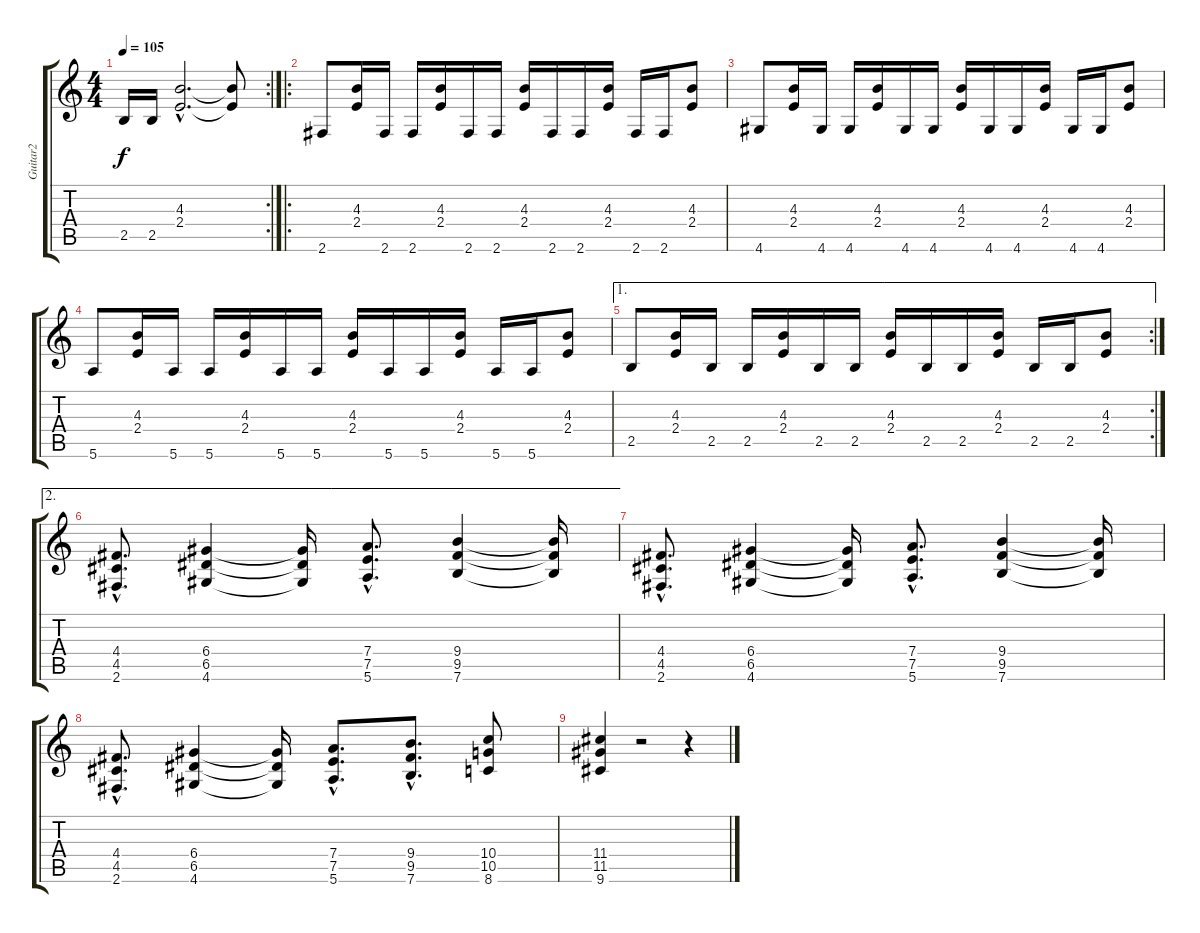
\track ("Guitar2" "Guitar2") {instrument distortionguitar}
\staff {score tabs}
\tuning (E4 B3 G3 D3 A2 E2) {hide}
\rc 2
\ts (4 4)
\tempo 105
\clef g2
\ks c
2.5.16{dy f} 2.5.16 (4.3{hac} 2.4{hac}).2{d} (4.3{t} 2.4{t}).8 |
\ro
2.6.8 (4.3 2.4).16 2.6.16 2.6.16 (4.3 2.4).16 2.6.16 2.6.16 (4.3 2.4).16 2.6.16 2.6.16 (4.3 2.4).16 2.6.16 2.6.16 (4.3 2.4).8 |
4.6.8 (4.3 2.4).16 4.6.16 4.6.16 (4.3 2.4).16 4.6.16 4.6.16 (4.3 2.4).16 4.6.16 4.6.16 (4.3 2.4).16 4.6.16 4.6.16 (4.3 2.4).8 |
5.6.8 (4.3 2.4).16 5.6.16 5.6.16 (4.3 2.4).16 5.6.16 5.6.16 (4.3 2.4).16 5.6.16 5.6.16 (4.3 2.4).16 5.6.16 5.6.16 (4.3 2.4).8 |
\ae 1
\rc 2
2.5.8 (4.3 2.4).16 2.5.16 2.5.16 (4.3 2.4).16 2.5.16 2.5.16 (4.3 2.4).16 2.5.16 2.5.16 (4.3 2.4).16 2.5.16 2.5.16 (4.3 2.4).8 |
\ae 2
(4.4{hac} 4.5{hac} 2.6{hac}).8{d} (6.4 6.5 4.6).4 (6.4{t} 6.5{t} 4.6{t}).16 (7.4{hac} 7.5{hac} 5.6{hac}).8{d} (9.4 9.5 7.6).4 (9.4{t} 9.5{t} 7.6{t}).16 |
(4.4{hac} 4.5{hac} 2.6{hac}).8{d} (6.4 6.5 4.6).4 (6.4{t} 6.5{t} 4.6{t}).16 (7.4{hac} 7.5{hac} 5.6{hac}).8{d} (9.4 9.5 7.6).4 (9.4{t} 9.5{t} 7.6{t}).16 |
(4.4{hac} 4.5{hac} 2.6{hac}).8{d} (6.4 6.5 4.6).4 (6.4{t} 6.5{t} 4.6{t}).16 (7.4{hac} 7.5{hac} 5.6{hac}).8{d} (9.4{hac} 9.5{hac} 7.6{hac}).8{d} (10.4 10.5 8.6).8 |
(11.4 11.5 9.6).4 r.2 r.4
